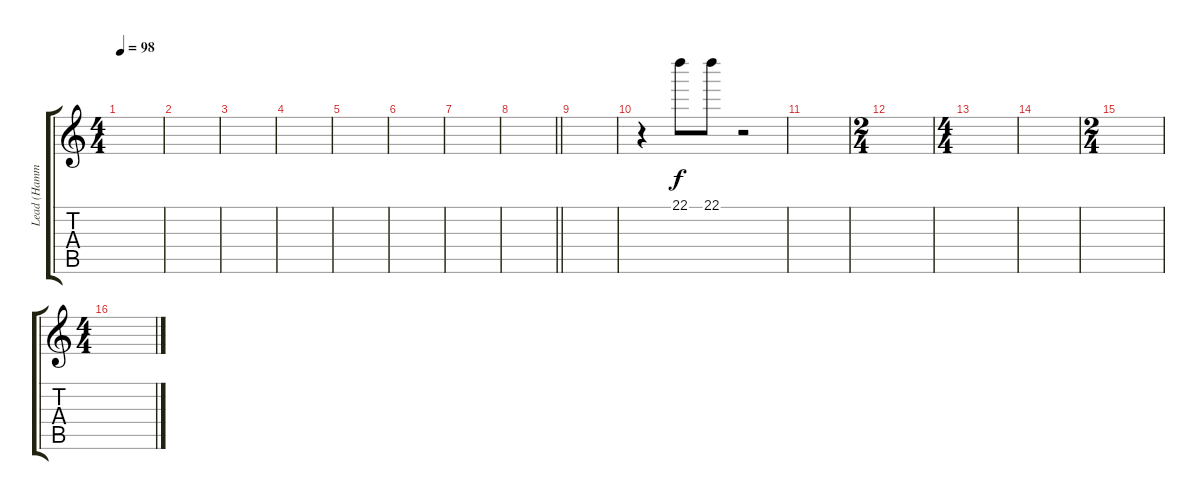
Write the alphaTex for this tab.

\track ("Lead (Hammet)" "Lead (Hamm") {instrument distortionguitar}
\staff {score tabs}
\tuning (E4 B3 G3 D3 A2 E2) {hide}
\ts (4 4)
\tempo 98
\clef g2
\ks c
|
|
|
|
|
|
|
\barLineRight lightlight
|
|
r.4 22.1.8 22.1.8 r.2 |
|
\ts (2 4)
|
\ts (4 4)
|
|
\ts (2 4)
|
\ts (4 4)
